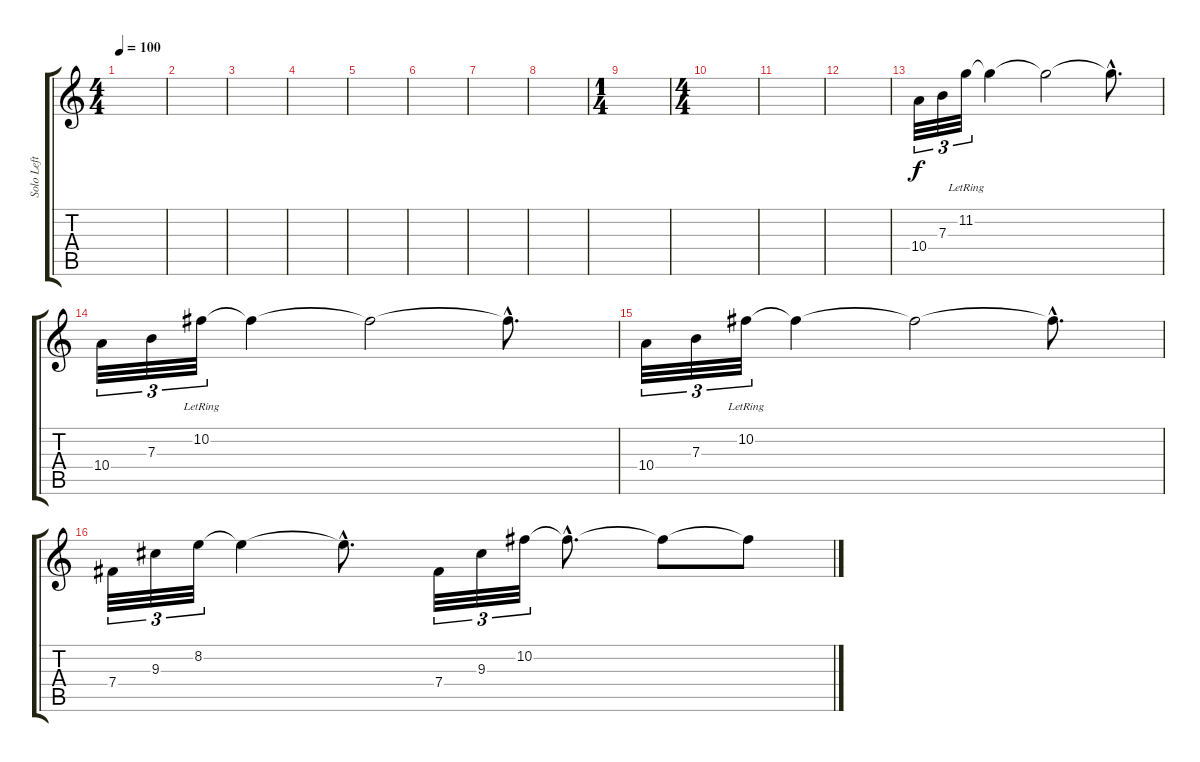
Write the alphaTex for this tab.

\track ("Solo Left" "Solo Left") {instrument overdrivenguitar}
\staff {score tabs}
\tuning (Db4 Ab3 E3 B2 Gb2 B1) {hide}
\ts (4 4)
\tempo 100
\clef g2
\ks c
|
|
|
|
|
|
|
|
\ts (1 4)
|
\ts (4 4)
|
|
|
10.4.32{tu (3 2)} 7.3.32{tu (3 2)} 11.2{lr}.32{tu (3 2)} 11.2{t}.4 11.2{t}.2 11.2{hac t}.8{d} |
10.4.32{tu (3 2)} 7.3.32{tu (3 2)} 10.2{lr}.32{tu (3 2)} 10.2{t}.4 10.2{t}.2 10.2{hac t}.8{d} |
10.4.32{tu (3 2)} 7.3.32{tu (3 2)} 10.2{lr}.32{tu (3 2)} 10.2{t}.4 10.2{t}.2 10.2{hac t}.8{d} |
7.4.32{tu (3 2)} 9.3.32{tu (3 2)} 8.2.32{tu (3 2)} 8.2{t}.4 8.2{hac t}.8{d} 7.4.32{tu (3 2)} 9.3.32{tu (3 2)} 10.2.32{tu (3 2)} 10.2{hac t}.8{d} 10.2{t}.8 10.2{t}.8
